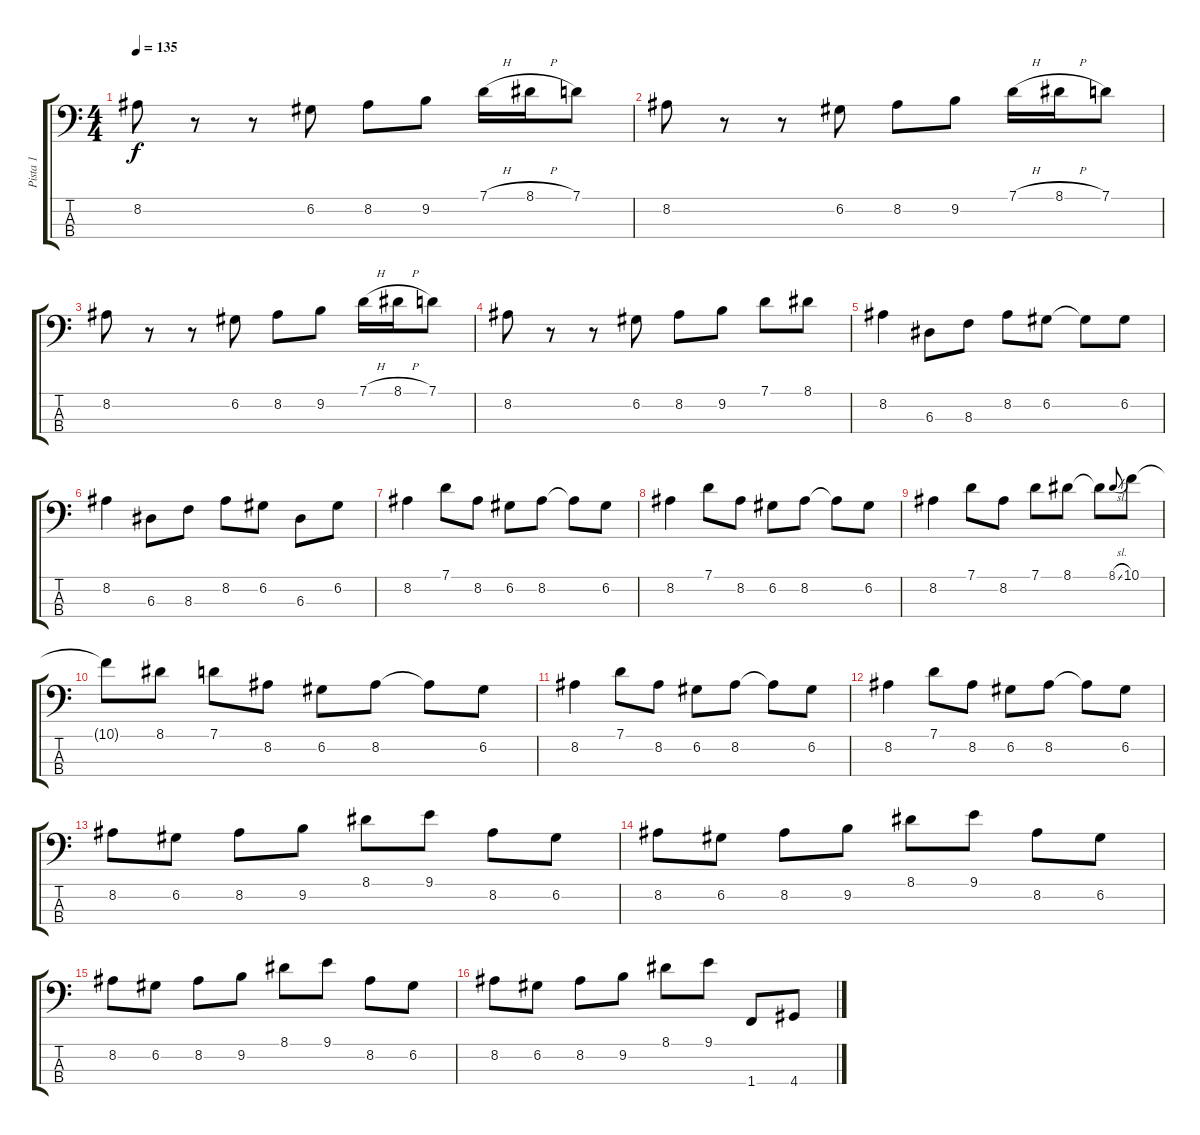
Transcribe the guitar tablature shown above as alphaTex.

\track ("Pista 1" "Pista 1") {instrument electricbasspick}
\staff {score tabs}
\tuning (G2 D2 A1 E1) {hide}
\ts (4 4)
\tempo 135
\clef f4
\ks c
8.2.8{dy f} r.8 r.8 6.2.8 8.2.8 9.2.8 7.1{h}.16 8.1{h}.16 7.1.8 |
8.2.8 r.8 r.8 6.2.8 8.2.8 9.2.8 7.1{h}.16 8.1{h}.16 7.1.8 |
8.2.8 r.8 r.8 6.2.8 8.2.8 9.2.8 7.1{h}.16 8.1{h}.16 7.1.8 |
8.2.8 r.8 r.8 6.2.8 8.2.8 9.2.8 7.1.8 8.1.8 |
8.2.4 6.3.8 8.3.8 8.2.8 6.2.8 6.2{t}.8 6.2.8 |
8.2.4 6.3.8 8.3.8 8.2.8 6.2.8 6.3.8 6.2.8 |
8.2.4 7.1.8 8.2.8 6.2.8 8.2.8 8.2{t}.8 6.2.8 |
8.2.4 7.1.8 8.2.8 6.2.8 8.2.8 8.2{t}.8 6.2.8 |
8.2.4 7.1.8 8.2.8 7.1.8 8.1.8 8.1{t}.8 8.1{sl}.8{gr onbeat} 10.1.8 |
10.1{t}.8 8.1.8 7.1.8 8.2.8 6.2.8 8.2.8 8.2{t}.8 6.2.8 |
8.2.4 7.1.8 8.2.8 6.2.8 8.2.8 8.2{t}.8 6.2.8 |
8.2.4 7.1.8 8.2.8 6.2.8 8.2.8 8.2{t}.8 6.2.8 |
8.2.8 6.2.8 8.2.8 9.2.8 8.1.8 9.1.8 8.2.8 6.2.8 |
8.2.8 6.2.8 8.2.8 9.2.8 8.1.8 9.1.8 8.2.8 6.2.8 |
8.2.8 6.2.8 8.2.8 9.2.8 8.1.8 9.1.8 8.2.8 6.2.8 |
8.2.8 6.2.8 8.2.8 9.2.8 8.1.8 9.1.8 1.4.8 4.4.8
